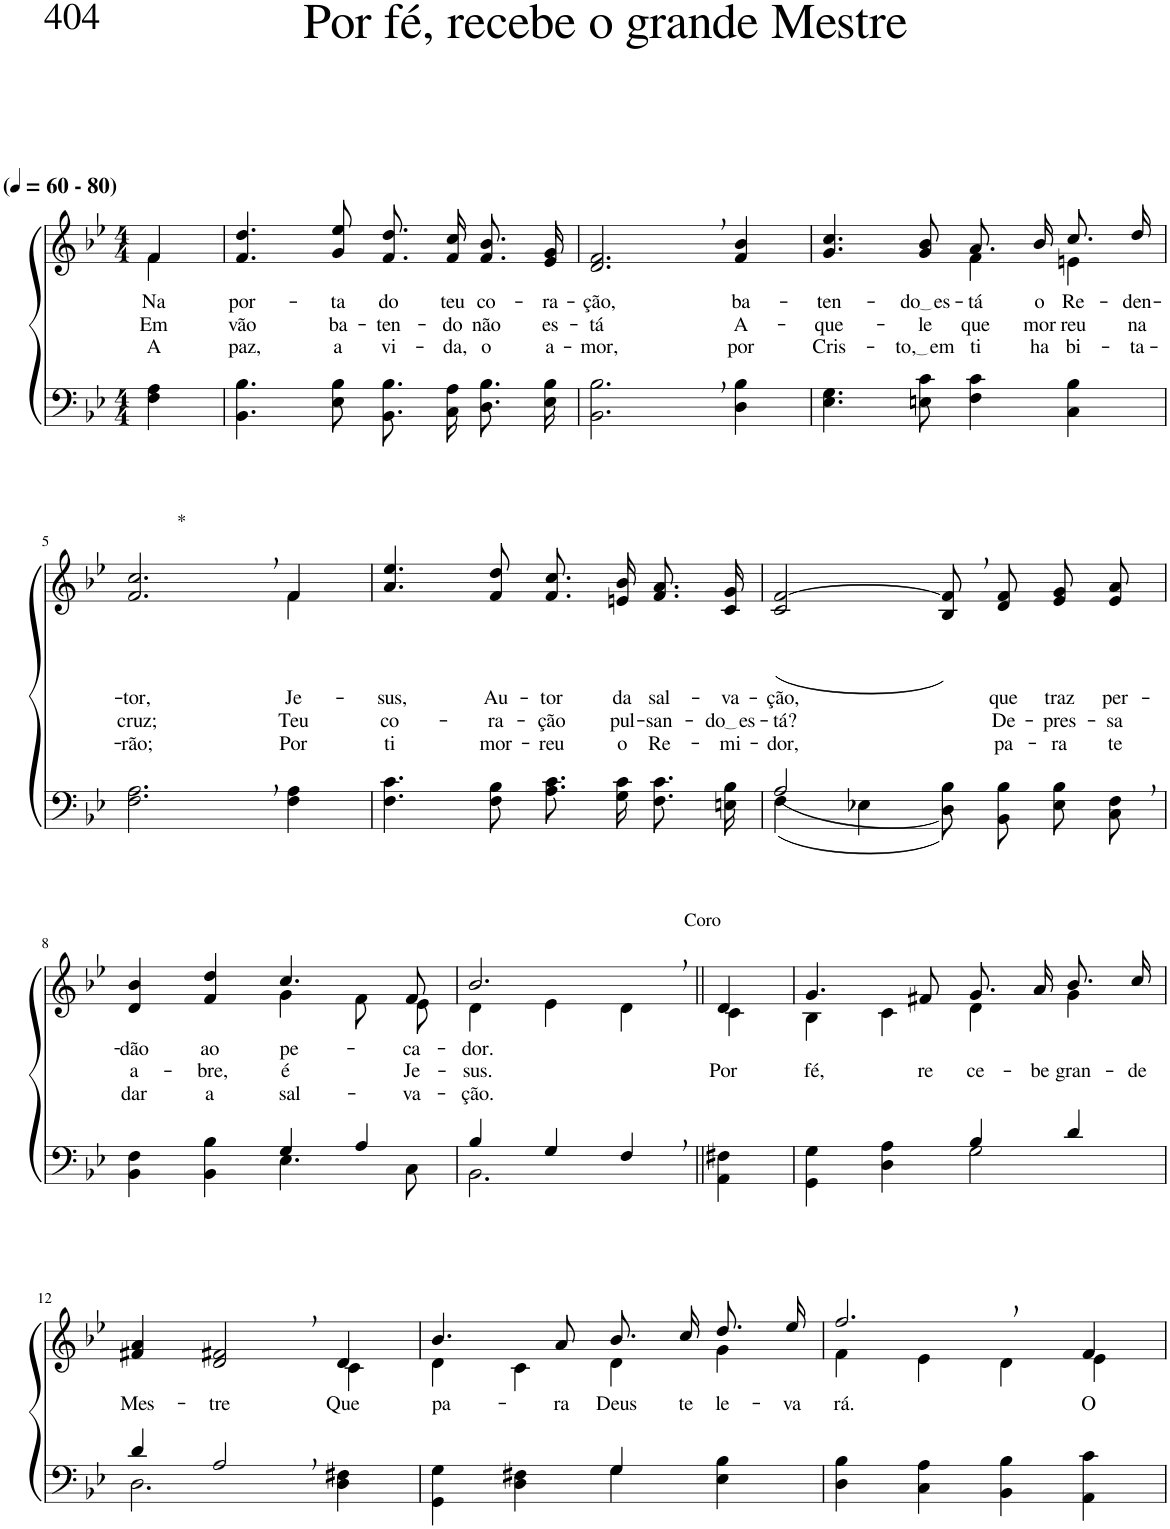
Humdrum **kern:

**kern	**kern	**text	**text	**text
*part2	*part1	*part1	*part1	*part1
*staff2	*staff1	*staff1	*staff1	*staff1
*I"Parte III e IV	*I"Parte I e II	*	*	*
*clefF4	*clefG2	*	*	*
*Trd1c2	*Trd1c2	*	*	*
*k[b-e-]	*k[b-e-]	*	*	*
*M4/4	*M4/4	*	*	*
*MM60	*MM60	*	*	*
=1	=1	=1	=1	=1
!	!LO:TX:a:B:t=(	!	!	!
!	!LO:TX:a:B:t=- 80)	!	!	!
!	!	!LO:LY:b	!LO:LY:b	!LO:LY:b
*	*^	*	*	*
4F\ 4A\	4f\	4f/	Na	Em	A
=2	=2	=2	=2	=2	=2
!	!	!	!LO:LY:b	!LO:LY:b	!LO:LY:b
*	*v	*v	*	*	*
4.BB-\ 4.B-\	4.f/ 4.dd/	por-	vão	paz,
!	!	!LO:LY:b	!LO:LY:b	!LO:LY:b
8E-\ 8B-\	8g/ 8ee-/	-ta	ba-	a
!	!	!LO:LY:b	!LO:LY:b	!LO:LY:b
8.BB-\ 8.B-\L	8.f/ 8.dd/L	do	-ten-	vi-
!	!	!LO:LY:b	!LO:LY:b	!LO:LY:b
16C\ 16A\Jk	16f/ 16cc/Jk	teu	-do	-da,
!	!	!LO:LY:b	!LO:LY:b	!LO:LY:b
8.D\ 8.B-\L	8.f/ 8.b-/L	co-	não	o
!	!	!LO:LY:b	!LO:LY:b	!LO:LY:b
16E-\ 16B-\Jk	16e-/ 16g/Jk	-ra-	es-	a-
=3	=3	=3	=3	=3
!	!	!LO:LY:b	!LO:LY:b	!LO:LY:b
2.BB-\, 2.B-\,	2.d/, 2.f/,	-ção,	-tá	-mor,
!	!	!LO:LY:b	!LO:LY:b	!LO:LY:b
4D\ 4B-\	4f/ 4b-/	ba-	A-	por
=4	=4	=4	=4	=4
!	!	!LO:LY:b	!LO:LY:b	!LO:LY:b
*	*^	*	*	*
4.E-\ 4.G\	4.g/ 4.cc/	2ryy	-ten-	-que-	Cris-
!	!	!	!LO:LY:b	!LO:LY:b	!LO:LY:b
8En\ 8c\	8g/ 8b-/	.	do es	-le	to, em
!	!	!	!LO:LY:b	!	!
!	!	!	!	!LO:LY:b	!LO:LY:b
4F\ 4c\	8.a/L	4f\	.	que	-ti
!	!	!	!LO:LY:b	!LO:LY:b	!LO:LY:b
.	16b-/Jk	.	o	mor-	ha-
!	!	!	!LO:LY:b	!LO:LY:b	!LO:LY:b
4C\ 4B-\	8.cc/L	4en\	Re-	-reu	-bi-
!	!	!	!LO:LY:b	!LO:LY:b	!LO:LY:b
.	16dd/Jk	.	-den-	na	-ta-
!!LO:LB:g=z	!!
=5	=5	=5	=5	=5	=5
!	!LO:TX:a:t=*	!	!	!	!
!	!	!	!LO:LY:b	!LO:LY:b	!LO:LY:b
2.F\, 2.A\,	2.f/, 2.cc/,	2.ryy	-tor,	cruz;	-rão;
!	!	!	!LO:LY:b	!LO:LY:b	!LO:LY:b
4F\ 4A\	4f/	4f\	Je-	Teu	Por
=6	=6	=6	=6	=6	=6
!	!	!	!LO:LY:b	!LO:LY:b	!LO:LY:b
*	*v	*v	*	*	*
4.F\ 4.c\	4.a/ 4.ee-/	-sus,	co-	ti
!	!	!LO:LY:b	!LO:LY:b	!LO:LY:b
8F\ 8B-\	8f/ 8dd/	Au-	-ra-	mor-
!	!	!LO:LY:b	!LO:LY:b	!LO:LY:b
8.A\ 8.c\L	8.f/ 8.cc/L	-tor	-ção	-reu
!	!	!LO:LY:b	!LO:LY:b	!LO:LY:b
16G\ 16c\Jk	16en/ 16b-/Jk	da	pul-	o
!	!	!LO:LY:b	!LO:LY:b	!LO:LY:b
8.F\ 8.c\L	8.f/ 8.a/L	sal-	-san-	Re-
!	!	!LO:LY:b	!LO:LY:b	!LO:LY:b
16En\ 16B-\Jk	16c/ 16g/Jk	-va-	do es	-mi-
=7	=7	=7	=7	=7
*^	*	*	*	*
!	!	!	!LO:LY:b	!LO:LY:b	!LO:LY:b
(2A/	(4F\	(2c/ [2f/	-ção,	-tá?	-dor,
.	4E-X\	.	.	.	.
2ryy	8D\ 8B-\L))	8B-,/ 8f],/L)	.	.	.
!	!	!	!LO:LY:b	!LO:LY:b	!LO:LY:b
.	8BB-\ 8B-\J	8d/ 8f/J	que	De-	pa-
!	!	!	!LO:LY:b	!LO:LY:b	!LO:LY:b
.	8E-\ 8B-\L	8e-/ 8g/L	traz	-pres-	-ra
!	!	!	!LO:LY:b	!LO:LY:b	!LO:LY:b
.	8C\ 8F\J	8e-/ 8a/J	per-	-sa	te
!!LO:LB:g=z
=8	=8	=8	=8	=8	=8
!	!	!	!LO:LY:b	!LO:LY:b	!LO:LY:b
*	*	*^	*	*	*
2ryy	4BB-\ 4F\	4d/ 4b-/	2ryy	-dão	a-	dar
!	!	!	!	!LO:LY:b	!LO:LY:b	!LO:LY:b
.	4BB-\ 4B-\	4f/ 4dd/	.	ao	-bre,	a
!	!	!	!	!LO:LY:b	!LO:LY:b	!LO:LY:b
4G/	4.E-\	4.cc/	4g\	pe-	é	sal-
4A/	.	.	8f\L	.	.	.
!	!	!	!	!LO:LY:b	!LO:LY:b	!LO:LY:b
.	8C\	8f/	8e-\J	ca-	Je-	va-
=9	=9	=9	=9	=9	=9	=9
!	!	!	!	!LO:LY:b	!LO:LY:b	!LO:LY:b
4B-/	2.BB-\	2.b-,/	4d\	-dor.	-sus.	-ção.
4G/	.	.	4e-\	.	.	.
!	!	!	!LO:TX:a:t=Coro	!	!	!
4F,/	.	.	4d\	.	.	.
*v	*v	*	*	*	*	*
=10||	=10||	=10||	=10||	=10||	=10||
!	!	!	!	!LO:LY:b	!
4AA\ 4F#X\	4d/	4c\	.	Por	.
=11	=11	=11	=11	=11	=11
*^	*	*	*	*	*
!	!	!	!	!	!LO:LY:b	!
2ryy	4GG\ 4G\	4.g/	4B-\	.	fé,	.
.	4D\ 4A\	.	4c\	.	.	.
!	!	!	!	!	!LO:LY:b	!
.	.	8f#X/	.	.	re-	.
!	!	!	!	!	!LO:LY:b	!
4B-/	2G\	8.g/L	4d\	.	-ce-	.
!	!	!	!	!	!LO:LY:b	!
.	.	16a/Jk	.	.	-be	.
!	!	!	!	!	!LO:LY:b	!
4d/	.	8.b-/L	4g\	.	gran-	.
!	!	!	!	!	!LO:LY:b	!
.	.	16cc/Jk	.	.	-de	.
!!LO:LB:g=z	!!
=12	=12	=12	=12	=12	=12	=12
!	!	!	!	!LO:LY:b	!	!
4d/	2.D\	4f#X/ 4a/	2.ryy	Mes-	.	.
!	!	!	!	!LO:LY:b	!	!
2A,/	.	2d/, 2f#X/,	.	-tre	.	.
!	!	!	!	!LO:LY:b	!	!
4ryy	4D\ 4F#X\	4d/	4c\	Que	.	.
=13	=13	=13	=13	=13	=13	=13
!	!	!	!	!LO:LY:b	!	!
2ryy	4GG\ 4G\	4.b-/	4d\	pa-	.	.
.	4D\ 4F#X\	.	4c\	.	.	.
!	!	!	!	!LO:LY:b	!	!
.	.	8a/	.	-ra	.	.
!	!	!	!	!LO:LY:b	!	!
4G/	4G\	8.b-/L	4d\	Deus	.	.
!	!	!	!	!LO:LY:b	!	!
.	.	16cc/Jk	.	te	.	.
!	!	!	!	!LO:LY:b	!	!
4ryy	4E-\ 4B-\	8.dd/L	4g\	le-	.	.
!	!	!	!	!LO:LY:b	!	!
.	.	16ee-/Jk	.	-va-	.	.
*v	*v	*	*	*	*	*
=14	=14	=14	=14	=14	=14
!	!	!	!LO:LY:b	!	!
4D\ 4B-\	2.ff,/	4f\	-rá.	.	.
4C\ 4A\	.	4e-\	.	.	.
4BB-\ 4B-\	.	4d\	.	.	.
!	!	!	!LO:LY:b	!	!
4AA\ 4c\	4f/	4e-\	O	.	.
*	*v	*v	*	*	*
=	=	=	=	=
*-	*-	*-	*-	*-
